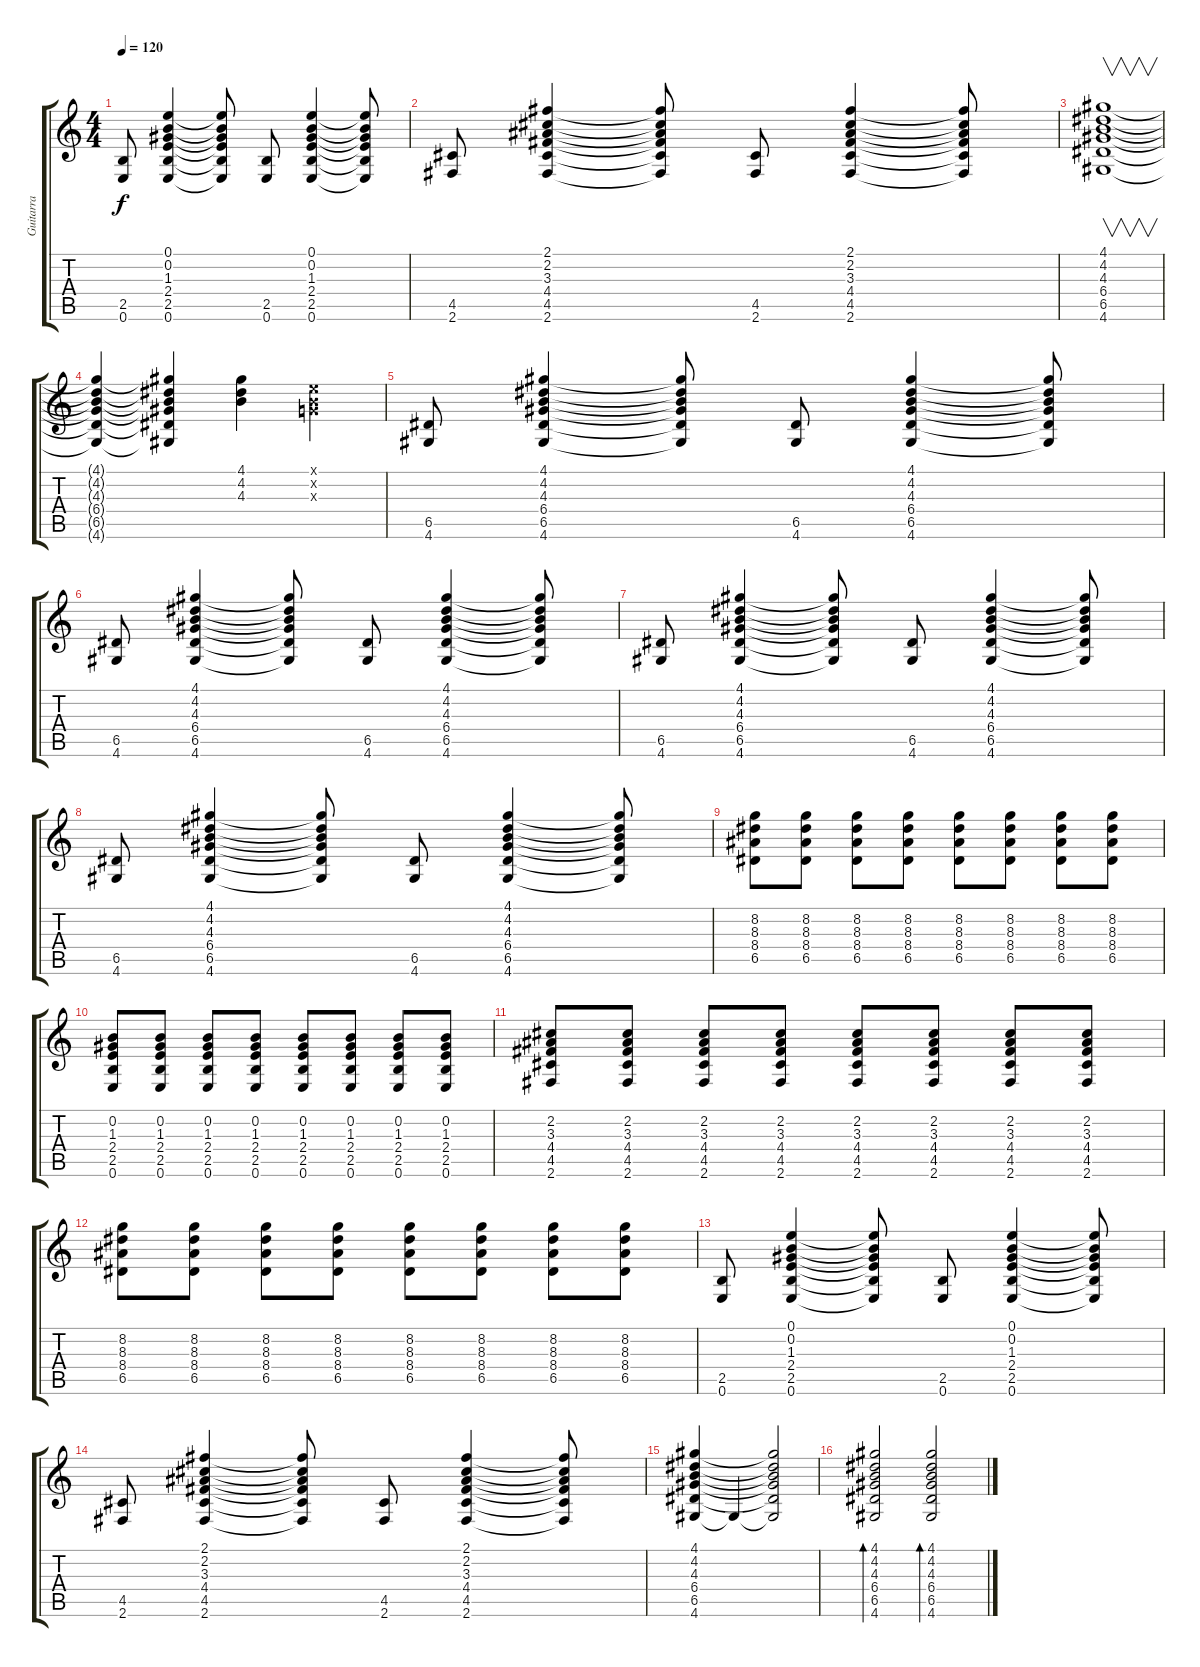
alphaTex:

\track ("Guitarra" "Guitarra") {instrument distortionguitar}
\staff {score tabs}
\tuning (E4 B3 G3 D3 A2 E2) {hide}
\ts (4 4)
\tempo 120
\clef g2
\ks c
(2.5 0.6).8{dy f} (0.1 0.2 1.3 2.4 2.5 0.6).4 (0.1{t} 0.2{t} 1.3{t} 2.4{t} 2.5{t} 0.6{t}).8 (2.5 0.6).8 (0.1 0.2 1.3 2.4 2.5 0.6).4 (0.1{t} 0.2{t} 1.3{t} 2.4{t} 2.5{t} 0.6{t}).8 |
(4.5 2.6).8 (2.1 2.2 3.3 4.4 4.5 2.6).4 (2.1{t} 2.2{t} 3.3{t} 4.4{t} 4.5{t} 2.6{t}).8 (4.5 2.6).8 (2.1 2.2 3.3 4.4 4.5 2.6).4 (2.1{t} 2.2{t} 3.3{t} 4.4{t} 4.5{t} 2.6{t}).8 |
(4.1 4.2 4.3 6.4 6.5 4.6).1{v} |
(4.1{t} 4.2{t} 4.3{t} 6.4{t} 6.5{t} 4.6{t}).4 (4.1{t} 4.2{t} 4.3{t} 6.4{t} 6.5{t} 4.6{t}).4 (4.1 4.2 4.3).4 (0.1{x} 0.2{x} 0.3{x}).4 |
(6.5 4.6).8 (4.1 4.2 4.3 6.4 6.5 4.6).4 (4.1{t} 4.2{t} 4.3{t} 6.4{t} 6.5{t} 4.6{t}).8 (6.5 4.6).8 (4.1 4.2 4.3 6.4 6.5 4.6).4 (4.1{t} 4.2{t} 4.3{t} 6.4{t} 6.5{t} 4.6{t}).8 |
(6.5 4.6).8 (4.1 4.2 4.3 6.4 6.5 4.6).4 (4.1{t} 4.2{t} 4.3{t} 6.4{t} 6.5{t} 4.6{t}).8 (6.5 4.6).8 (4.1 4.2 4.3 6.4 6.5 4.6).4 (4.1{t} 4.2{t} 4.3{t} 6.4{t} 6.5{t} 4.6{t}).8 |
(6.5 4.6).8 (4.1 4.2 4.3 6.4 6.5 4.6).4 (4.1{t} 4.2{t} 4.3{t} 6.4{t} 6.5{t} 4.6{t}).8 (6.5 4.6).8 (4.1 4.2 4.3 6.4 6.5 4.6).4 (4.1{t} 4.2{t} 4.3{t} 6.4{t} 6.5{t} 4.6{t}).8 |
(6.5 4.6).8 (4.1 4.2 4.3 6.4 6.5 4.6).4 (4.1{t} 4.2{t} 4.3{t} 6.4{t} 6.5{t} 4.6{t}).8 (6.5 4.6).8 (4.1 4.2 4.3 6.4 6.5 4.6).4 (4.1{t} 4.2{t} 4.3{t} 6.4{t} 6.5{t} 4.6{t}).8 |
(8.2 8.3 8.4 6.5).8 (8.2 8.3 8.4 6.5).8 (8.2 8.3 8.4 6.5).8 (8.2 8.3 8.4 6.5).8 (8.2 8.3 8.4 6.5).8 (8.2 8.3 8.4 6.5).8 (8.2 8.3 8.4 6.5).8 (8.2 8.3 8.4 6.5).8 |
(0.2 1.3 2.4 2.5 0.6).8 (0.2 1.3 2.4 2.5 0.6).8 (0.2 1.3 2.4 2.5 0.6).8 (0.2 1.3 2.4 2.5 0.6).8 (0.2 1.3 2.4 2.5 0.6).8 (0.2 1.3 2.4 2.5 0.6).8 (0.2 1.3 2.4 2.5 0.6).8 (0.2 1.3 2.4 2.5 0.6).8 |
(2.2 3.3 4.4 4.5 2.6).8 (2.2 3.3 4.4 4.5 2.6).8 (2.2 3.3 4.4 4.5 2.6).8 (2.2 3.3 4.4 4.5 2.6).8 (2.2 3.3 4.4 4.5 2.6).8 (2.2 3.3 4.4 4.5 2.6).8 (2.2 3.3 4.4 4.5 2.6).8 (2.2 3.3 4.4 4.5 2.6).8 |
(8.2 8.3 8.4 6.5).8 (8.2 8.3 8.4 6.5).8 (8.2 8.3 8.4 6.5).8 (8.2 8.3 8.4 6.5).8 (8.2 8.3 8.4 6.5).8 (8.2 8.3 8.4 6.5).8 (8.2 8.3 8.4 6.5).8 (8.2 8.3 8.4 6.5).8 |
(2.5 0.6).8 (0.1 0.2 1.3 2.4 2.5 0.6).4 (0.1{t} 0.2{t} 1.3{t} 2.4{t} 2.5{t} 0.6{t}).8 (2.5 0.6).8 (0.1 0.2 1.3 2.4 2.5 0.6).4 (0.1{t} 0.2{t} 1.3{t} 2.4{t} 2.5{t} 0.6{t}).8 |
(4.5 2.6).8 (2.1 2.2 3.3 4.4 4.5 2.6).4 (2.1{t} 2.2{t} 3.3{t} 4.4{t} 4.5{t} 2.6{t}).8 (4.5 2.6).8 (2.1 2.2 3.3 4.4 4.5 2.6).4 (2.1{t} 2.2{t} 3.3{t} 4.4{t} 4.5{t} 2.6{t}).8 |
(4.1 4.2 4.3 6.4 6.5 4.6).4 4.6{t}.4 (4.1{t} 4.2{t} 4.3{t} 6.4{t} 6.5{t} 4.6{t}).2 |
(4.1 4.2 4.3 6.4 6.5 4.6).2{bd 120} (4.1 4.2 4.3 6.4 6.5 4.6).2{bd 120}
